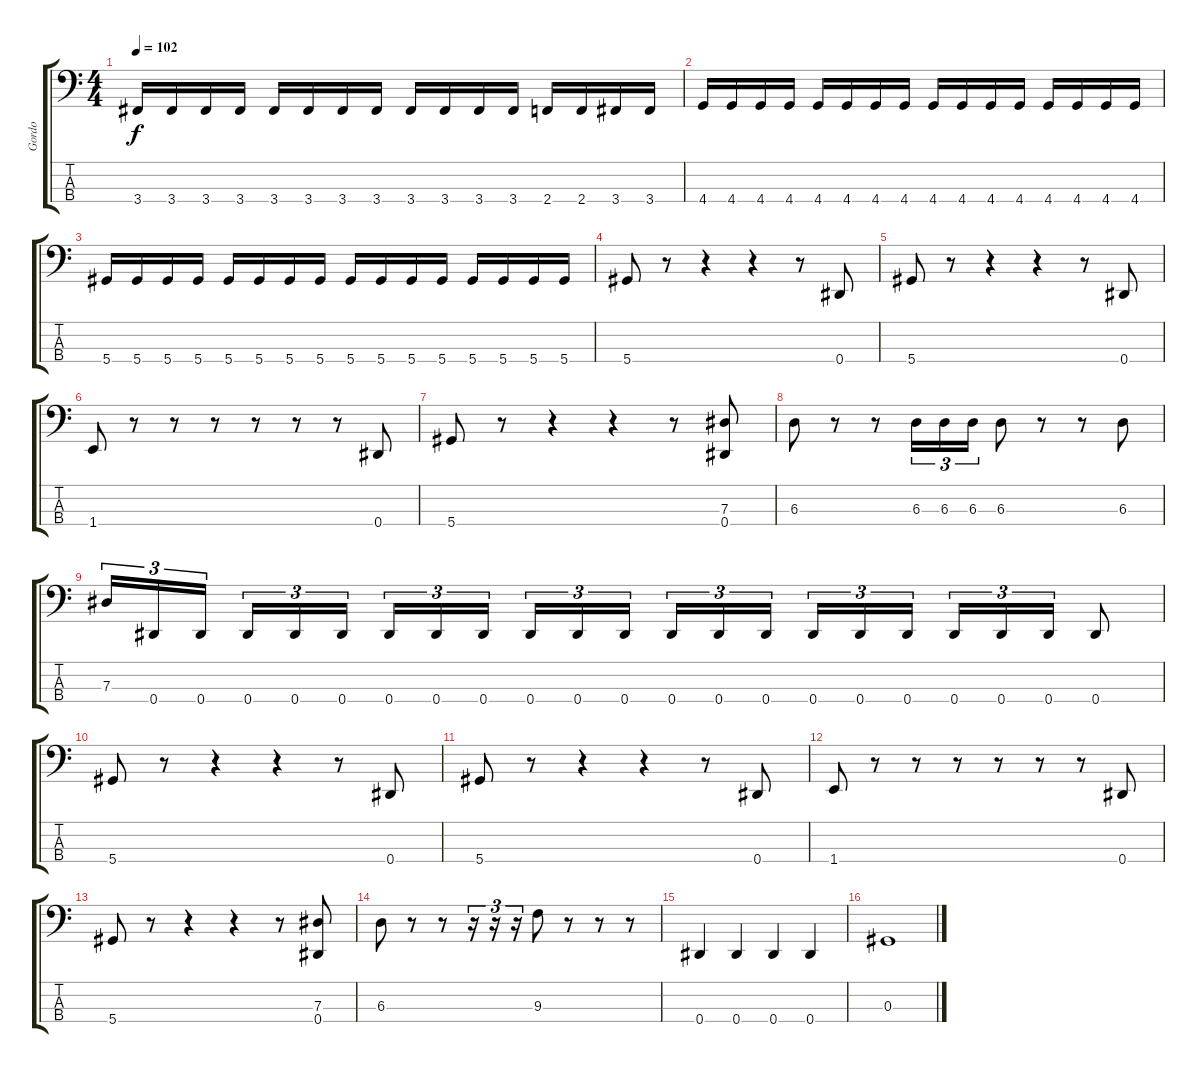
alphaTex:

\track ("Gordo" "Gordo") {instrument electricbasspick}
\staff {score tabs}
\tuning (Gb2 Db2 Ab1 Eb1) {hide}
\ts (4 4)
\tempo 102
\clef f4
\ks c
3.4.16{dy f} 3.4.16 3.4.16 3.4.16 3.4.16 3.4.16 3.4.16 3.4.16 3.4.16 3.4.16 3.4.16 3.4.16 2.4.16 2.4.16 3.4.16 3.4.16 |
4.4.16 4.4.16 4.4.16 4.4.16 4.4.16 4.4.16 4.4.16 4.4.16 4.4.16 4.4.16 4.4.16 4.4.16 4.4.16 4.4.16 4.4.16 4.4.16 |
5.4.16 5.4.16 5.4.16 5.4.16 5.4.16 5.4.16 5.4.16 5.4.16 5.4.16 5.4.16 5.4.16 5.4.16 5.4.16 5.4.16 5.4.16 5.4.16 |
5.4.8 r.8 r.4 r.4 r.8 0.4.8 |
5.4.8 r.8 r.4 r.4 r.8 0.4.8 |
1.4.8 r.8 r.8 r.8 r.8 r.8 r.8 0.4.8 |
5.4.8 r.8 r.4 r.4 r.8 (7.3 0.4).8 |
6.3.8 r.8 r.8 6.3.16{tu (3 2)} 6.3.16{tu (3 2)} 6.3.16{tu (3 2)} 6.3.8 r.8 r.8 6.3.8 |
7.3.16{tu (3 2)} 0.4.16{tu (3 2)} 0.4.16{tu (3 2)} 0.4.16{tu (3 2)} 0.4.16{tu (3 2)} 0.4.16{tu (3 2)} 0.4.16{tu (3 2)} 0.4.16{tu (3 2)} 0.4.16{tu (3 2)} 0.4.16{tu (3 2)} 0.4.16{tu (3 2)} 0.4.16{tu (3 2)} 0.4.16{tu (3 2)} 0.4.16{tu (3 2)} 0.4.16{tu (3 2)} 0.4.16{tu (3 2)} 0.4.16{tu (3 2)} 0.4.16{tu (3 2)} 0.4.16{tu (3 2)} 0.4.16{tu (3 2)} 0.4.16{tu (3 2)} 0.4.8 |
5.4.8 r.8 r.4 r.4 r.8 0.4.8 |
5.4.8 r.8 r.4 r.4 r.8 0.4.8 |
1.4.8 r.8 r.8 r.8 r.8 r.8 r.8 0.4.8 |
5.4.8 r.8 r.4 r.4 r.8 (7.3 0.4).8 |
6.3.8 r.8 r.8 r.16{tu (3 2)} r.16{tu (3 2)} r.16{tu (3 2)} 9.3.8 r.8 r.8 r.8 |
0.4.4 0.4.4 0.4.4 0.4.4 |
0.3.1
